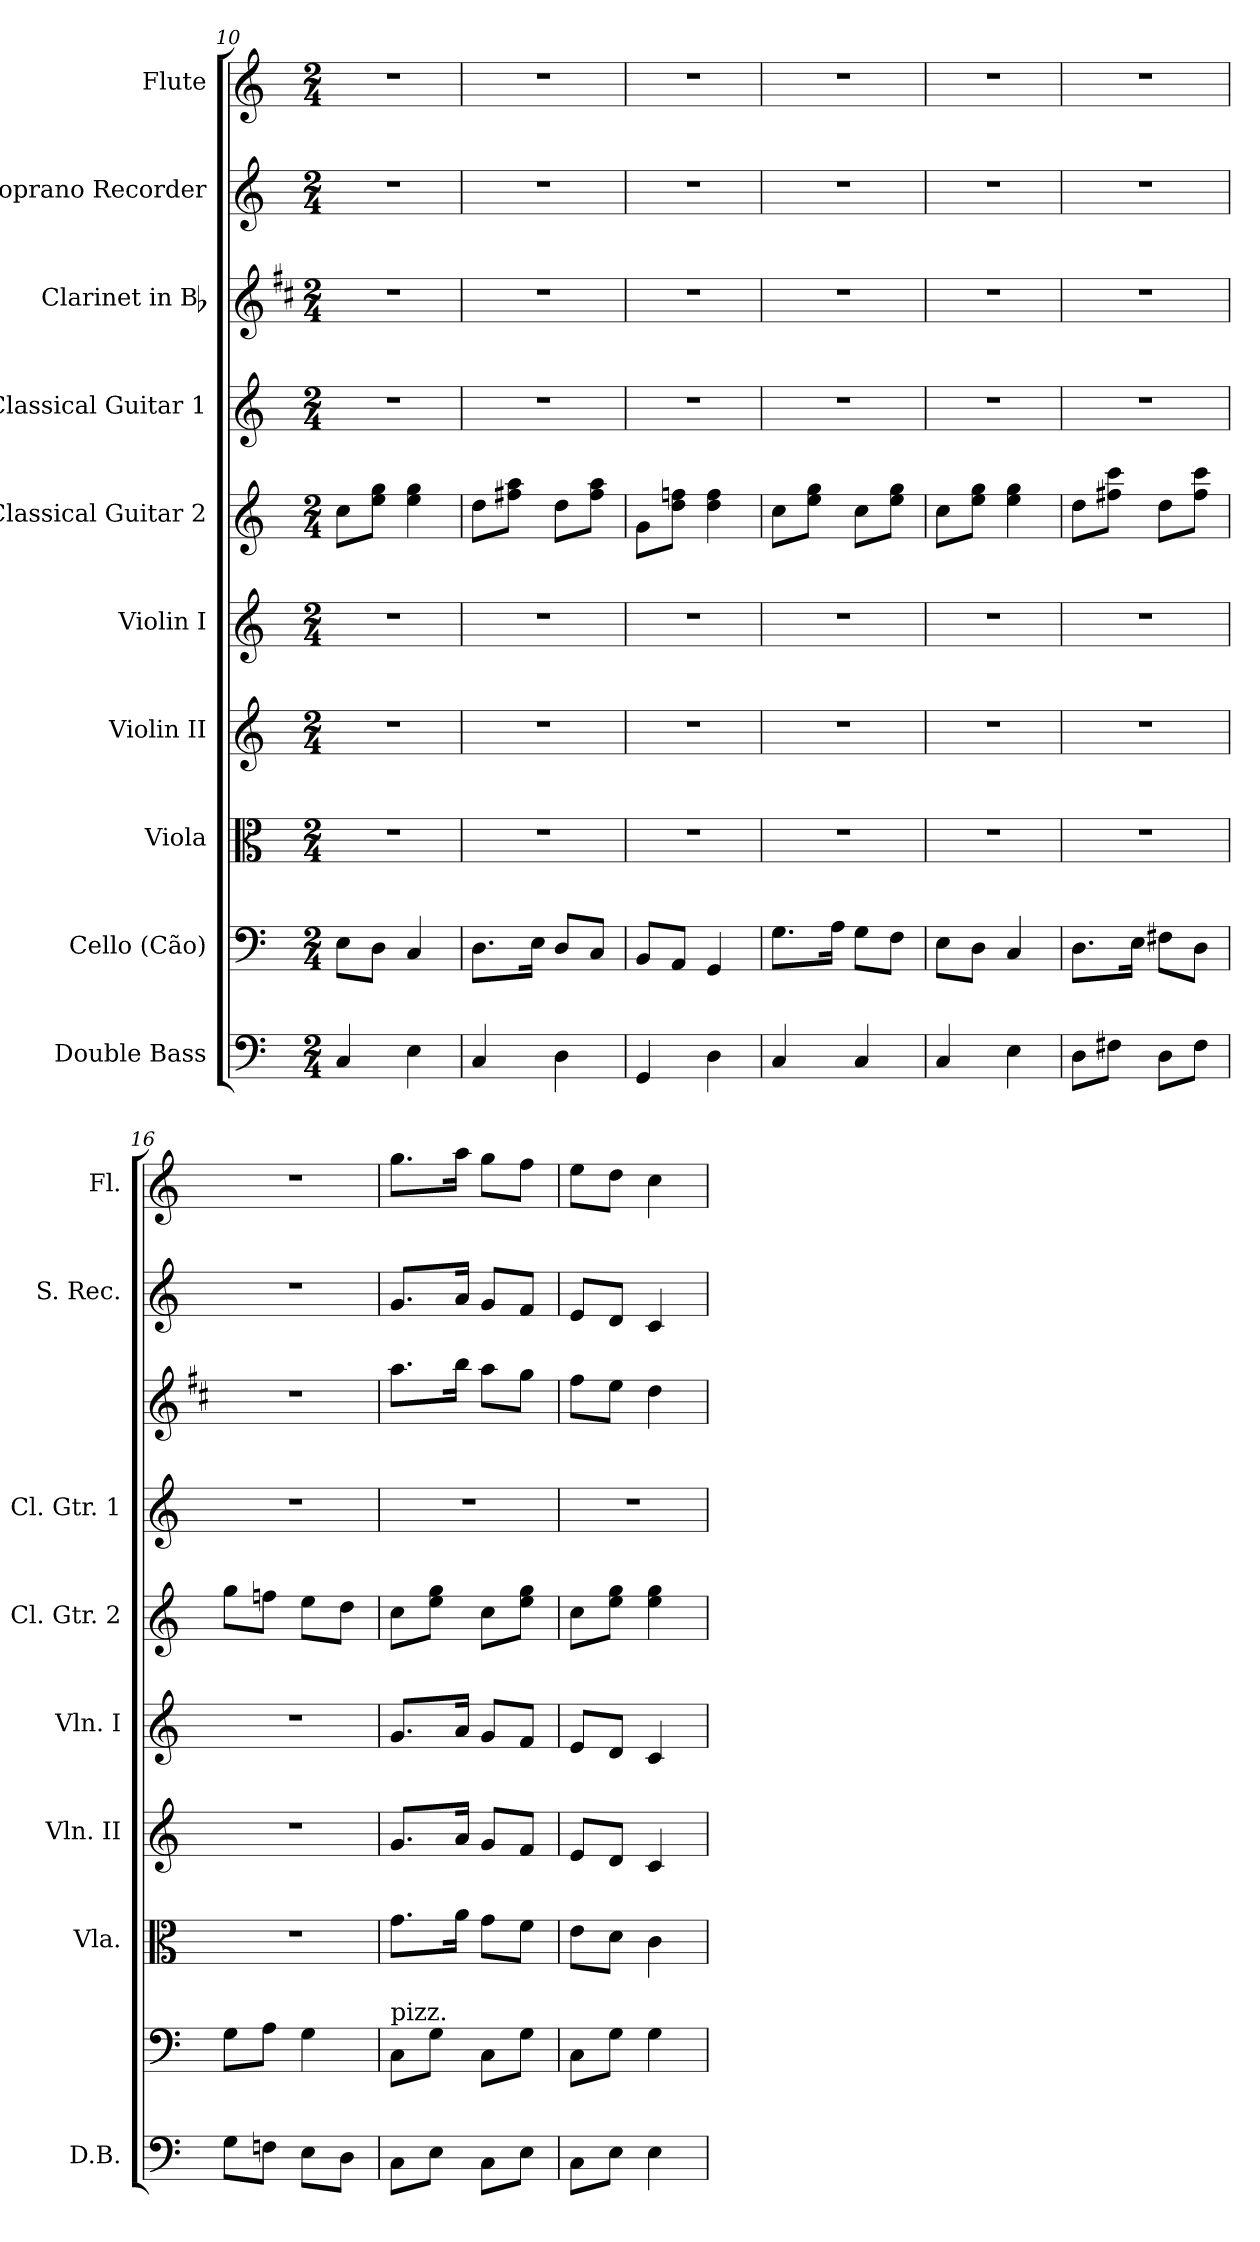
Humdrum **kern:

**kern	**kern	**kern	**kern	**kern	**kern	**kern	**kern	**kern	**kern
*part10	*part9	*part8	*part7	*part6	*part5	*part4	*part3	*part2	*part1
*staff10	*staff9	*staff8	*staff7	*staff6	*staff5	*staff4	*staff3	*staff2	*staff1
*I"Double Bass	*I"Cello (Cão)	*I"Viola	*I"Violin II	*I"Violin I	*I"Classical Guitar 2	*I"Classical Guitar 1	*I"Clarinet in Bb	*I"Soprano Recorder	*I"Flute
*I'D.B.	*	*I'Vla.	*I'Vln. II	*I'Vln. I	*I'Cl. Gtr. 2	*I'Cl. Gtr. 1	*	*I'S. Rec.	*I'Fl.
!!LO:PB:g=z
*clefF4	*clefF4	*clefC3	*clefG2	*clefG2	*clefG2	*clefG2	*clefG2	*clefG2	*clefG2
*ITrd7c12	*	*	*	*	*ITrd7c12	*ITrd7c12	*ITrd1c2	*ITrd-7c-12	*
*k[]	*k[]	*k[]	*k[]	*k[]	*k[]	*k[]	*k[]	*k[]	*k[]
*C:	*C:	*C:	*C:	*C:	*C:	*C:	*C:	*C:	*C:
*M2/4	*M2/4	*M2/4	*M2/4	*M2/4	*M2/4	*M2/4	*M2/4	*M2/4	*M2/4
=10	=10	=10	=10	=10	=10	=10	=10	=10	=10
4CC/	8E\L	2r	2r	2r	8c\L	2r	2r	2r	2r
.	8D\J	.	.	.	8e\ 8g\J	.	.	.	.
4EE\	4C/	.	.	.	4e\ 4g\	.	.	.	.
=11	=11	=11	=11	=11	=11	=11	=11	=11	=11
4CC/	8.D\L	2r	2r	2r	8d\L	2r	2r	2r	2r
.	.	.	.	.	8f#X\ 8a\J	.	.	.	.
.	16E\Jk	.	.	.	.	.	.	.	.
4DD\	8D/L	.	.	.	8d\L	.	.	.	.
.	8C/J	.	.	.	8f#\ 8a\J	.	.	.	.
=12	=12	=12	=12	=12	=12	=12	=12	=12	=12
4GGG/	8BB/L	2r	2r	2r	8G\L	2r	2r	2r	2r
.	8AA/J	.	.	.	8d\ 8fni\J	.	.	.	.
4DD\	4GG/	.	.	.	4d\ 4f\	.	.	.	.
=13	=13	=13	=13	=13	=13	=13	=13	=13	=13
4CC/	8.G\L	2r	2r	2r	8c\L	2r	2r	2r	2r
.	.	.	.	.	8e\ 8g\J	.	.	.	.
.	16A\Jk	.	.	.	.	.	.	.	.
4CC/	8G\L	.	.	.	8c\L	.	.	.	.
.	8F\J	.	.	.	8e\ 8g\J	.	.	.	.
=14	=14	=14	=14	=14	=14	=14	=14	=14	=14
4CC/	8E\L	2r	2r	2r	8c\L	2r	2r	2r	2r
.	8D\J	.	.	.	8e\ 8g\J	.	.	.	.
4EE\	4C/	.	.	.	4e\ 4g\	.	.	.	.
!!LO:PB:g=z
=15	=15	=15	=15	=15	=15	=15	=15	=15	=15
8DD\L	8.D\L	2r	2r	2r	8d\L	2r	2r	2r	2r
8FF#X\J	.	.	.	.	8f#X\ 8cc\J	.	.	.	.
.	16E\Jk	.	.	.	.	.	.	.	.
8DD\L	8F#X\L	.	.	.	8d\L	.	.	.	.
8FF#\J	8D\J	.	.	.	8f#\ 8cc\J	.	.	.	.
=16	=16	=16	=16	=16	=16	=16	=16	=16	=16
8GG\L	8G\L	2r	2r	2r	8g\L	2r	2r	2r	2r
8FFni\J	8A\J	.	.	.	8fni\J	.	.	.	.
8EE\L	4G\	.	.	.	8e\L	.	.	.	.
8DD\J	.	.	.	.	8d\J	.	.	.	.
=17	=17	=17	=17	=17	=17	=17	=17	=17	=17
!	!LO:TX:a:t=pizz.	!	!	!	!	!	!	!	!
8CC\L	8C\L	8.g\L	8.g/L	8.g/L	8c\L	2r	8.gg\L	8.gg/L	8.gg\L
8EE\J	8G\J	.	.	.	8e\ 8g\J	.	.	.	.
.	.	16a\Jk	16a/Jk	16a/Jk	.	.	16aa\Jk	16aa/Jk	16aa\Jk
8CC\L	8C\L	8g\L	8g/L	8g/L	8c\L	.	8gg\L	8gg/L	8gg\L
8EE\J	8G\J	8f\J	8f/J	8f/J	8e\ 8g\J	.	8ff\J	8ff/J	8ff\J
=18	=18	=18	=18	=18	=18	=18	=18	=18	=18
8CC\L	8C\L	8e\L	8e/L	8e/L	8c\L	2r	8ee\L	8ee/L	8ee\L
8EE\J	8G\J	8d\J	8d/J	8d/J	8e\ 8g\J	.	8dd\J	8dd/J	8dd\J
4EE\	4G\	4c\	4c/	4c/	4e\ 4g\	.	4cc\	4cc/	4cc\
=	=	=	=	=	=	=	=	=	=
*-	*-	*-	*-	*-	*-	*-	*-	*-	*-
